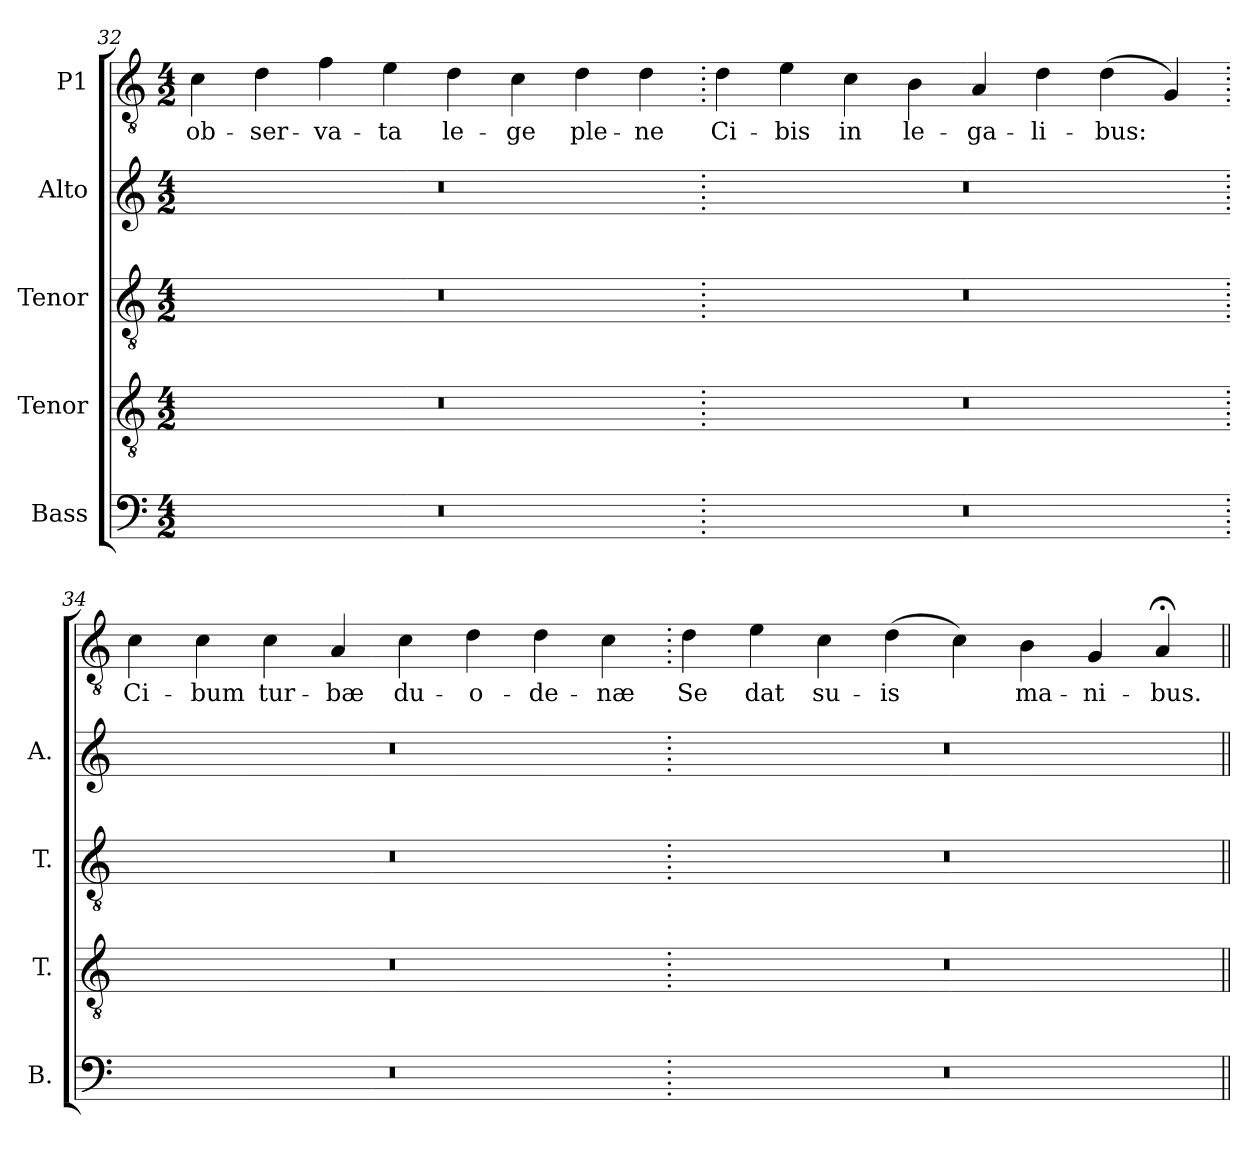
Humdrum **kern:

**kern	**kern	**kern	**kern	**kern	**text
*part5	*part4	*part3	*part2	*part1	*part1
*staff5	*staff4	*staff3	*staff2	*staff1	*staff1
*I"Bass	*I"Tenor	*I"Tenor	*I"Alto	*I"P1	*
*I'B.	*I'T.	*I'T.	*I'A.	*	*
*clefF4	*clefGv2	*clefGv2	*clefG2	*clefGv2	*
*	*ITrd7c12	*ITrd7c12	*	*ITrd7c12	*
*k[]	*k[]	*k[]	*k[]	*k[]	*
*C:	*C:	*C:	*C:	*C:	*
*M4/2	*M4/2	*M4/2	*M4/2	*M4/2	*
=32	=32	=32	=32	=32	=32
!LO:N:vis=1	!LO:N:vis=1	!LO:N:vis=1	!LO:N:vis=1	!	!
!	!	!	!	!	!LO:LY:b:color=#000000
0r	0r	0r	0r	4Ci\	ob-
!	!	!	!	!	!LO:LY:b:color=#000000
.	.	.	.	4Di\	-ser-
!	!	!	!	!	!LO:LY:b:color=#000000
.	.	.	.	4Fi\	-va-
!	!	!	!	!	!LO:LY:b:color=#000000
.	.	.	.	4Ei\	-ta
!	!	!	!	!	!LO:LY:b:color=#000000
.	.	.	.	4Di\	le-
!	!	!	!	!	!LO:LY:b:color=#000000
.	.	.	.	4Ci\	-ge
!	!	!	!	!	!LO:LY:b:color=#000000
.	.	.	.	4Di\	ple-
!	!	!	!	!	!LO:LY:b:color=#000000
.	.	.	.	4Di\	-ne
!!LO:LB:g=z
=33.	=33.	=33.	=33.	=33.	=33.
!LO:N:vis=1	!LO:N:vis=1	!LO:N:vis=1	!LO:N:vis=1	!	!
!	!	!	!	!	!LO:LY:b:color=#000000
0r	0r	0r	0r	4Di\	Ci-
!	!	!	!	!	!LO:LY:b:color=#000000
.	.	.	.	4Ei\	-bis
!	!	!	!	!	!LO:LY:b:color=#000000
.	.	.	.	4Ci\	in
!	!	!	!	!	!LO:LY:b:color=#000000
.	.	.	.	4BBi\	le-
!	!	!	!	!	!LO:LY:b:color=#000000
.	.	.	.	4AAi/	-ga-
!	!	!	!	!	!LO:LY:b:color=#000000
.	.	.	.	4Di\	-li-
!	!	!	!	!	!LO:LY:b:color=#000000
.	.	.	.	(4Di\	-bus:
.	.	.	.	4GGi/)	.
=34.	=34.	=34.	=34.	=34.	=34.
!LO:N:vis=1	!LO:N:vis=1	!LO:N:vis=1	!LO:N:vis=1	!	!
!	!	!	!	!	!LO:LY:b:color=#000000
0r	0r	0r	0r	4Ci\	Ci-
!	!	!	!	!	!LO:LY:b:color=#000000
.	.	.	.	4Ci\	-bum
!	!	!	!	!	!LO:LY:b:color=#000000
.	.	.	.	4Ci\	tur-
!	!	!	!	!	!LO:LY:b:color=#000000
.	.	.	.	4AAi/	-bæ
!	!	!	!	!	!LO:LY:b:color=#000000
.	.	.	.	4Ci\	du-
!	!	!	!	!	!LO:LY:b:color=#000000
.	.	.	.	4Di\	-o-
!	!	!	!	!	!LO:LY:b:color=#000000
.	.	.	.	4Di\	-de-
!	!	!	!	!	!LO:LY:b:color=#000000
.	.	.	.	4Ci\	-næ
=35.	=35.	=35.	=35.	=35.	=35.
!LO:N:vis=1	!LO:N:vis=1	!LO:N:vis=1	!LO:N:vis=1	!	!
!	!	!	!	!	!LO:LY:b:color=#000000
0r	0r	0r	0r	4Di\	Se
!	!	!	!	!	!LO:LY:b:color=#000000
.	.	.	.	4Ei\	dat
!	!	!	!	!	!LO:LY:b:color=#000000
.	.	.	.	4Ci\	su-
!	!	!	!	!	!LO:LY:b:color=#000000
.	.	.	.	(4Di\	-is
.	.	.	.	4Ci\)	.
!	!	!	!	!	!LO:LY:b:color=#000000
.	.	.	.	4BBi\	ma-
!	!	!	!	!	!LO:LY:b:color=#000000
.	.	.	.	4GGi/	-ni-
!	!	!	!	!	!LO:LY:b:color=#000000
.	.	.	.	4AA;i/	-bus.
=||	=||	=||	=||	=||	=||
*-	*-	*-	*-	*-	*-
